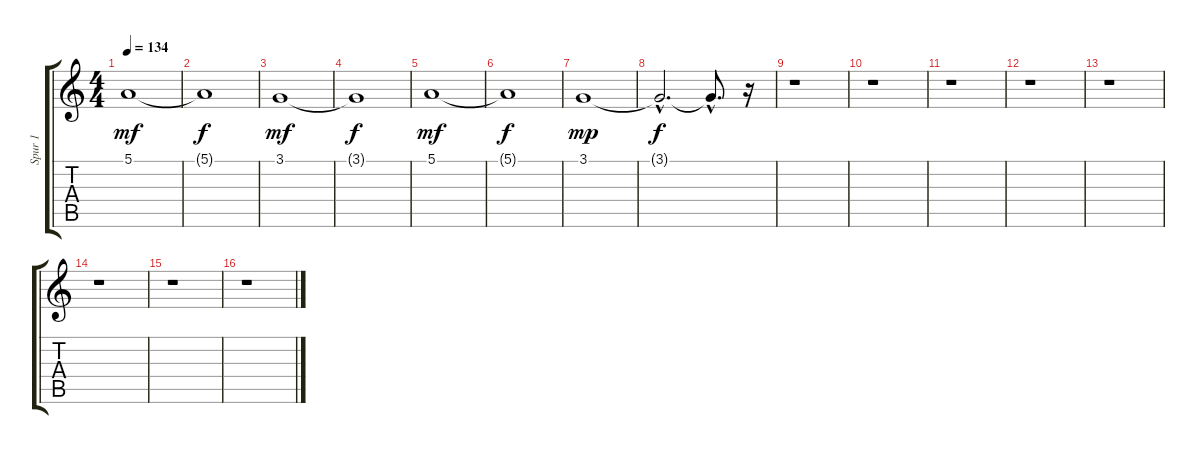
\track ("Spur 1" "Spur 1") {instrument whistle}
\staff {score tabs}
\tuning (E4 B3 G3 D3 A2 E2) {hide}
\ts (4 4)
\tempo 134
\clef g2
\ks c
5.1.1{dy mf} |
5.1{t}.1{dy f} |
3.1.1{dy mf} |
3.1{t}.1{dy f} |
5.1.1{dy mf} |
5.1{t}.1{dy f} |
3.1.1{dy mp} |
3.1{hac t}.2{d dy f} 3.1{hac t}.8{d} r.16 |
r.1 |
r.1 |
r.1 |
r.1 |
r.1 |
r.1 |
r.1 |
r.1
